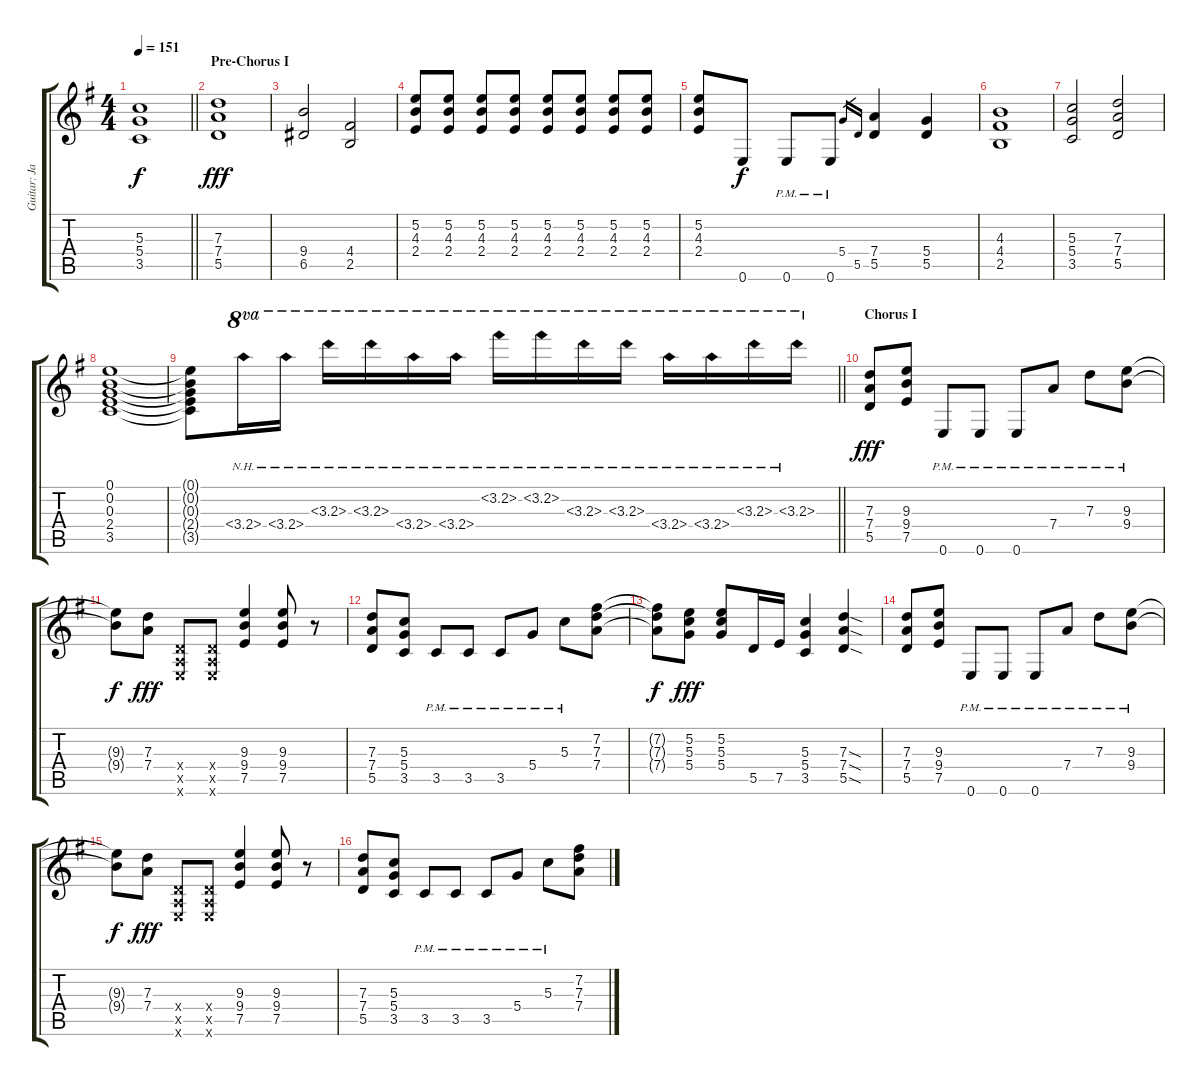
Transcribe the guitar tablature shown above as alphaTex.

\track ("Guitar: Jake I" "Guitar: Ja") {instrument overdrivenguitar}
\staff {score tabs}
\tuning (E4 B3 G3 D3 A2 E2) {hide}
\ts (4 4)
\tempo 151
\clef g2
\barLineRight lightlight
\ks g
(5.3{t} 5.4{t} 3.5{t}).1{dy f} |
\section ("" "Pre-Chorus I")
(7.3 7.4 5.5).1{dy fff} |
(9.4 6.5).2 (4.4 2.5).2 |
(5.2 4.3 2.4).8 (5.2 4.3 2.4).8 (5.2 4.3 2.4).8 (5.2 4.3 2.4).8 (5.2 4.3 2.4).8 (5.2 4.3 2.4).8 (5.2 4.3 2.4).8 (5.2 4.3 2.4).8 |
(5.2 4.3 2.4).8 0.6.8{dy f} 0.6{pm}.8 0.6{pm}.8 5.4.16{gr} 5.5.16{gr} (7.4 5.5).4 (5.4 5.5).4 |
(4.3 4.4 2.5).1 |
(5.3 5.4 3.5).2 (7.3 7.4 5.5).2 |
(0.1 0.2 0.3 2.4 3.5).1 |
\barLineRight lightlight
(0.1{t} 0.2{t} 0.3{t} 2.4{t} 3.5{t}).8 3.4{nh}.16{ot 8va} 3.4{nh}.16{ot 8va} 3.3{nh}.16{ot 8va} 3.3{nh}.16{ot 8va} 3.4{nh}.16{ot 8va} 3.4{nh}.16{ot 8va} 3.2{nh}.16{ot 8va} 3.2{nh}.16{ot 8va} 3.3{nh}.16{ot 8va} 3.3{nh}.16{ot 8va} 3.4{nh}.16{ot 8va} 3.4{nh}.16{ot 8va} 3.3{nh}.16{ot 8va} 3.3{nh}.16{ot 8va} |
\section ("" "Chorus I")
(7.3 7.4 5.5).8{dy fff} (9.3 9.4 7.5).8 0.6{pm}.8 0.6{pm}.8 0.6{pm}.8 7.4{pm}.8 7.3{pm}.8 (9.3{pm} 9.4{pm}).8 |
(9.3{t} 9.4{t}).8{dy f} (7.3 7.4).8{dy fff} (0.4{x} 0.5{x} 0.6{x}).8 (0.4{x} 0.5{x} 0.6{x}).8 (9.3 9.4 7.5).4 (9.3 9.4 7.5).8 r.8 |
(7.3 7.4 5.5).8 (5.3 5.4 3.5).8 3.5{pm}.8 3.5{pm}.8 3.5{pm}.8 5.4{pm}.8 5.3{pm}.8 (7.2 7.3 7.4).8 |
(7.2{t} 7.3{t} 7.4{t}).8{dy f} (5.2 5.3 5.4).8{dy fff} (5.2 5.3 5.4).8 5.5.16 7.5.16 (5.3 5.4 3.5).4 (7.3{sod} 7.4{sod} 5.5{sod}).4 |
(7.3 7.4 5.5).8 (9.3 9.4 7.5).8 0.6{pm}.8 0.6{pm}.8 0.6{pm}.8 7.4{pm}.8 7.3{pm}.8 (9.3{pm} 9.4{pm}).8 |
(9.3{t} 9.4{t}).8{dy f} (7.3 7.4).8{dy fff} (0.4{x} 0.5{x} 0.6{x}).8 (0.4{x} 0.5{x} 0.6{x}).8 (9.3 9.4 7.5).4 (9.3 9.4 7.5).8 r.8 |
(7.3 7.4 5.5).8 (5.3 5.4 3.5).8 3.5{pm}.8 3.5{pm}.8 3.5{pm}.8 5.4{pm}.8 5.3{pm}.8 (7.2 7.3 7.4).8
